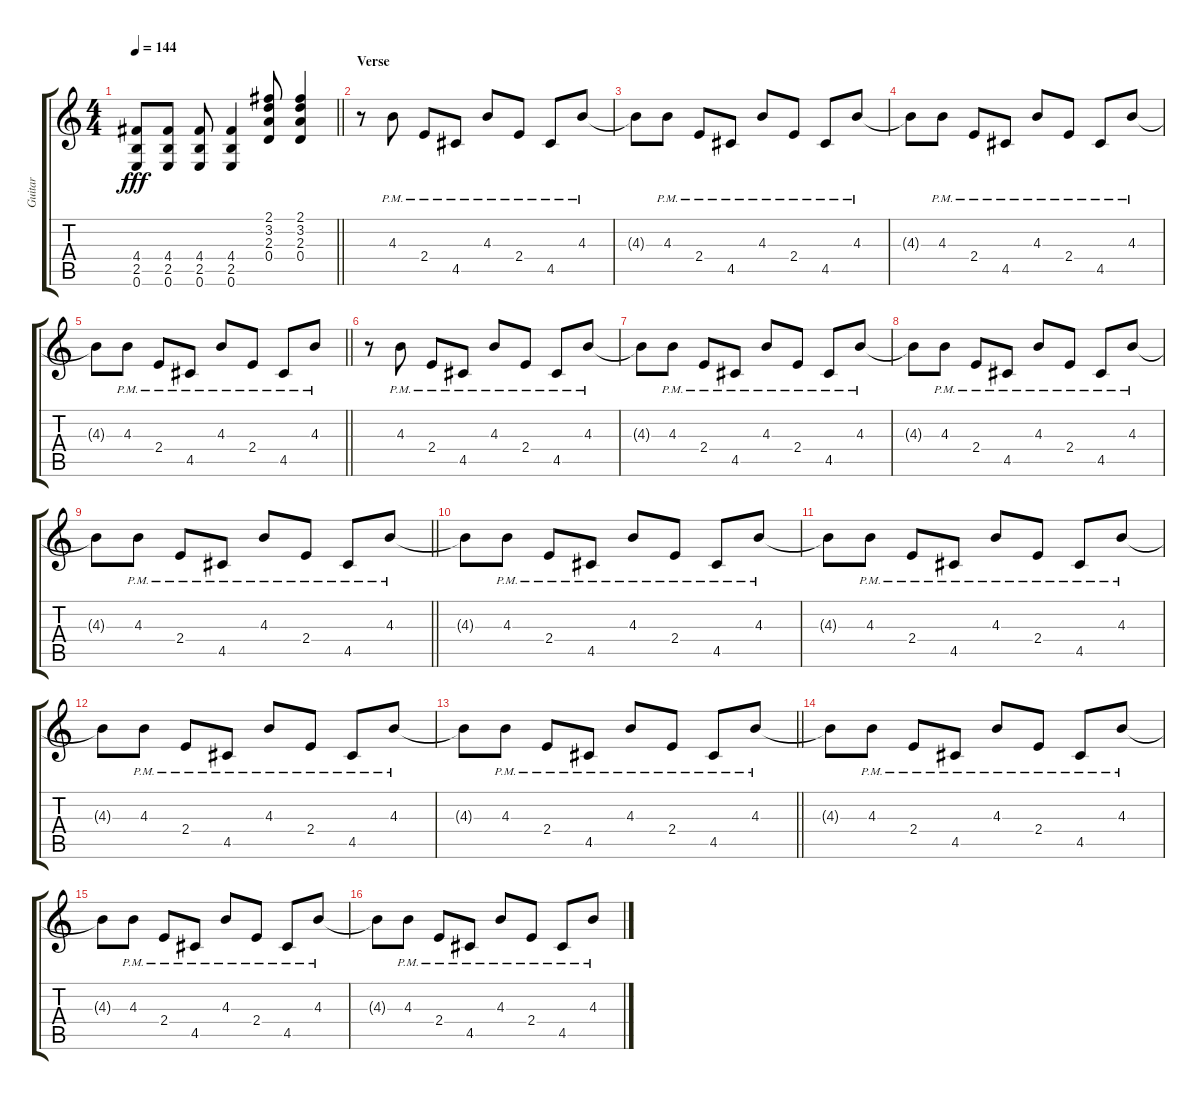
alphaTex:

\track ("Guitar" "Guitar") {instrument electricguitarclean}
\staff {score tabs}
\tuning (E4 B3 G3 D3 A2 E2) {hide}
\ts (4 4)
\tempo 144
\clef g2
\barLineRight lightlight
\ks c
(4.4 2.5 0.6).8{dy fff} (4.4 2.5 0.6).8 (4.4 2.5 0.6).8 (4.4 2.5 0.6).4 (2.1 3.2 2.3 0.4).8 (2.1 3.2 2.3 0.4).4 |
\section ("" "Verse")
r.8{instrument electricguitarmuted} 4.3{pm}.8 2.4{pm}.8 4.5{pm}.8 4.3{pm}.8 2.4{pm}.8 4.5{pm}.8 4.3{pm}.8 |
4.3{t}.8 4.3{pm}.8 2.4{pm}.8 4.5{pm}.8 4.3{pm}.8 2.4{pm}.8 4.5{pm}.8 4.3{pm}.8 |
4.3{t}.8 4.3{pm}.8 2.4{pm}.8 4.5{pm}.8 4.3{pm}.8 2.4{pm}.8 4.5{pm}.8 4.3{pm}.8 |
\barLineRight lightlight
4.3{t}.8 4.3{pm}.8 2.4{pm}.8 4.5{pm}.8 4.3{pm}.8 2.4{pm}.8 4.5{pm}.8 4.3{pm}.8 |
r.8 4.3{pm}.8 2.4{pm}.8 4.5{pm}.8 4.3{pm}.8 2.4{pm}.8 4.5{pm}.8 4.3{pm}.8 |
4.3{t}.8 4.3{pm}.8 2.4{pm}.8 4.5{pm}.8 4.3{pm}.8 2.4{pm}.8 4.5{pm}.8 4.3{pm}.8 |
4.3{t}.8 4.3{pm}.8 2.4{pm}.8 4.5{pm}.8 4.3{pm}.8 2.4{pm}.8 4.5{pm}.8 4.3{pm}.8 |
\barLineRight lightlight
4.3{t}.8 4.3{pm}.8 2.4{pm}.8 4.5{pm}.8 4.3{pm}.8 2.4{pm}.8 4.5{pm}.8 4.3{pm}.8 |
4.3{t}.8 4.3{pm}.8 2.4{pm}.8 4.5{pm}.8 4.3{pm}.8 2.4{pm}.8 4.5{pm}.8 4.3{pm}.8 |
4.3{t}.8 4.3{pm}.8 2.4{pm}.8 4.5{pm}.8 4.3{pm}.8 2.4{pm}.8 4.5{pm}.8 4.3{pm}.8 |
4.3{t}.8 4.3{pm}.8 2.4{pm}.8 4.5{pm}.8 4.3{pm}.8 2.4{pm}.8 4.5{pm}.8 4.3{pm}.8 |
\barLineRight lightlight
4.3{t}.8 4.3{pm}.8 2.4{pm}.8 4.5{pm}.8 4.3{pm}.8 2.4{pm}.8 4.5{pm}.8 4.3{pm}.8 |
4.3{t}.8 4.3{pm}.8 2.4{pm}.8 4.5{pm}.8 4.3{pm}.8 2.4{pm}.8 4.5{pm}.8 4.3{pm}.8 |
4.3{t}.8 4.3{pm}.8 2.4{pm}.8 4.5{pm}.8 4.3{pm}.8 2.4{pm}.8 4.5{pm}.8 4.3{pm}.8 |
4.3{t}.8 4.3{pm}.8 2.4{pm}.8 4.5{pm}.8 4.3{pm}.8 2.4{pm}.8 4.5{pm}.8 4.3{pm}.8
